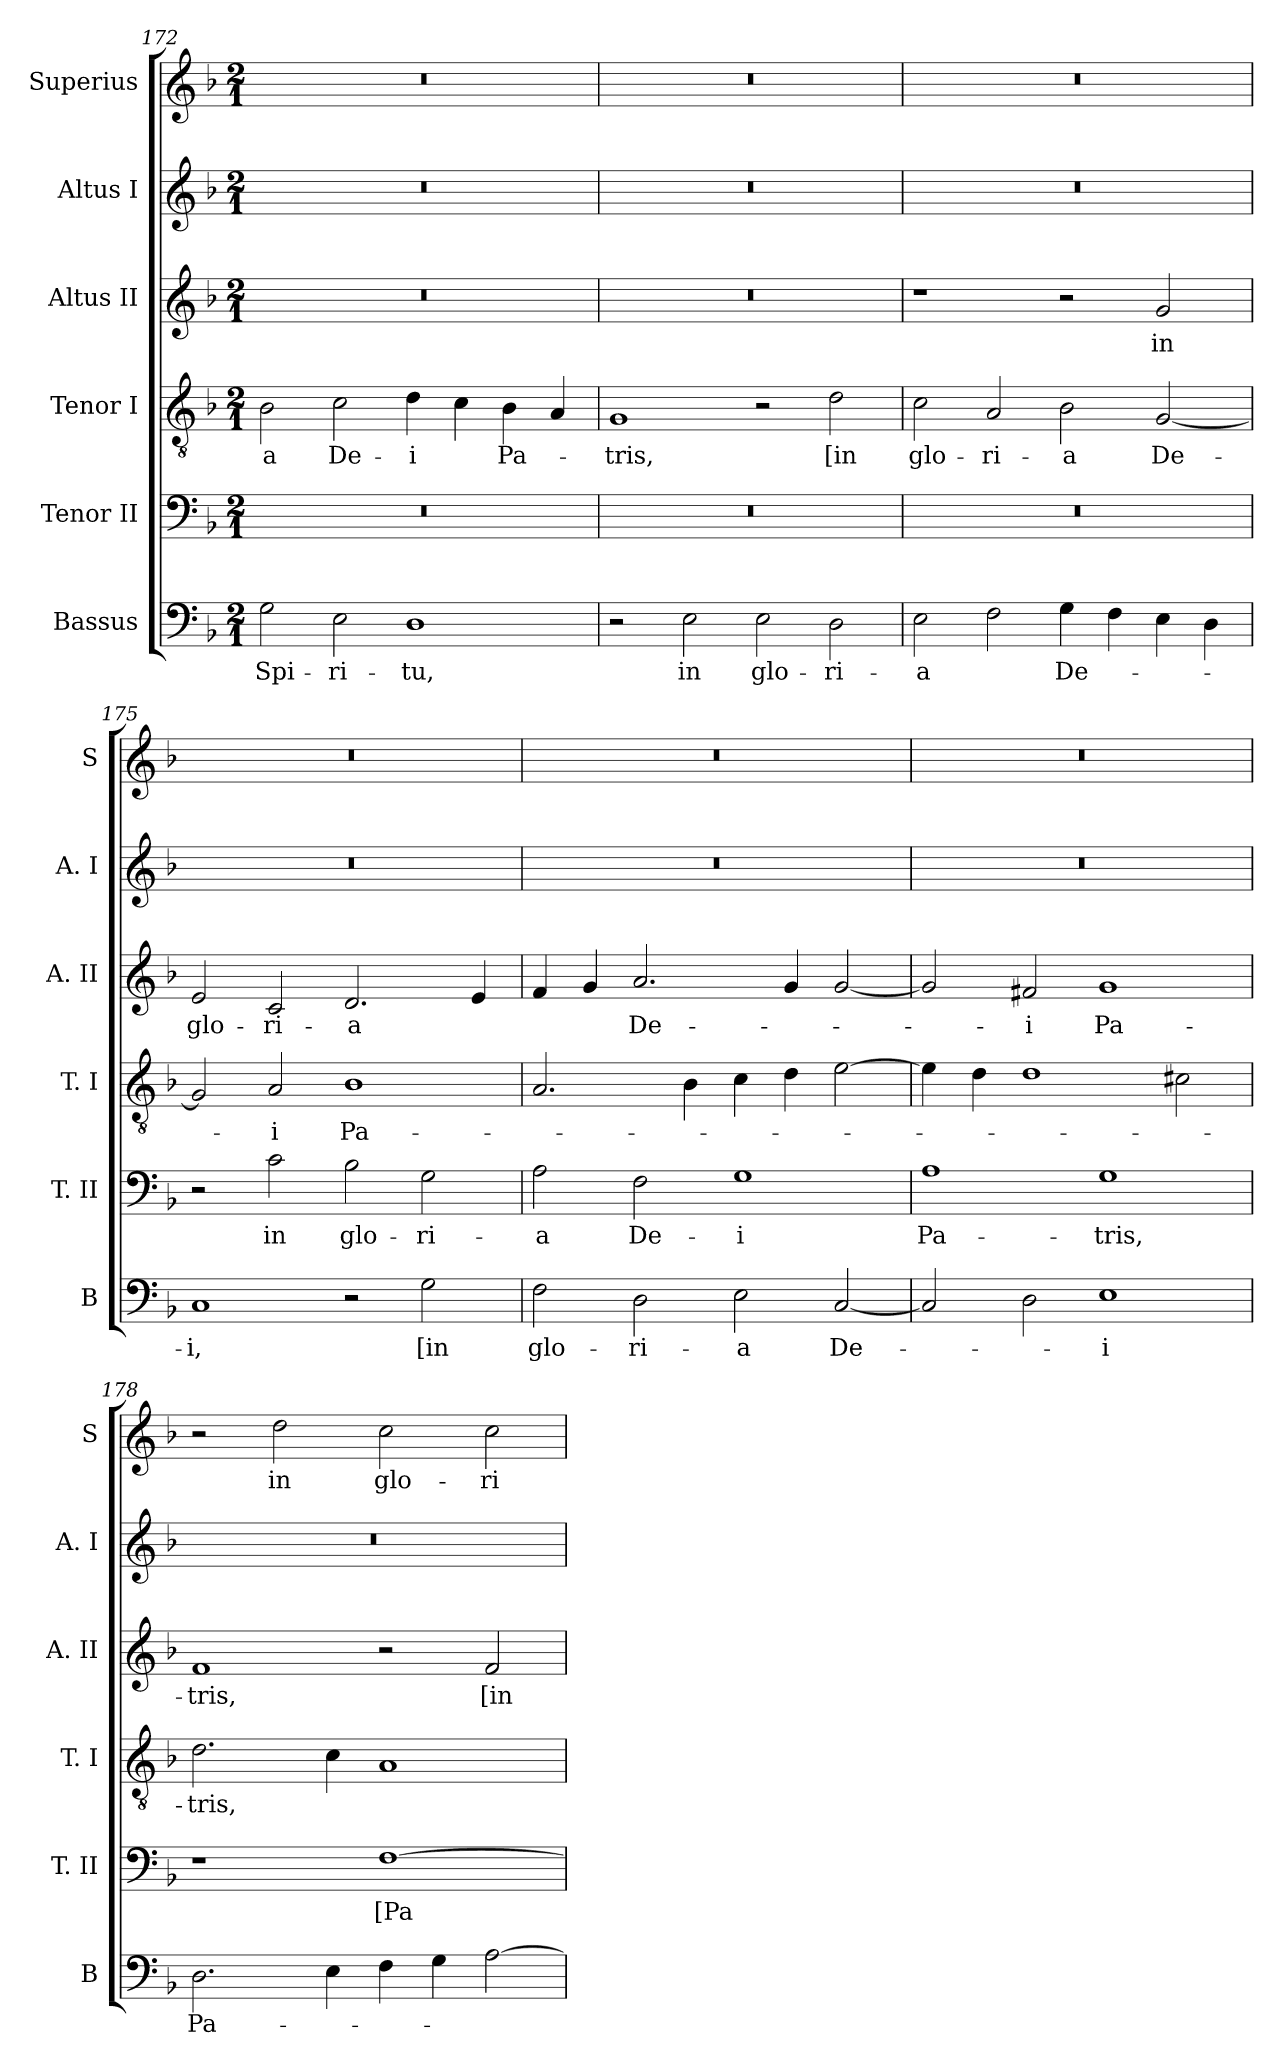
**kern	**text	**kern	**text	**kern	**text	**kern	**text	**kern	**kern	**text
*part6	*part6	*part5	*part5	*part4	*part4	*part3	*part3	*part2	*part1	*part1
*staff6	*staff6	*staff5	*staff5	*staff4	*staff4	*staff3	*staff3	*staff2	*staff1	*staff1
*I"Bassus	*	*I"Tenor II	*	*I"Tenor I	*	*I"Altus II	*	*I"Altus I	*I"Superius	*
*I'B	*	*I'T. II	*	*I'T. I	*	*I'A. II	*	*I'A. I	*I'S	*
*clefF4	*	*clefF4	*	*clefGv2	*	*clefG2	*	*clefG2	*clefG2	*
*k[b-]	*	*k[b-]	*	*k[b-]	*	*k[b-]	*	*k[b-]	*k[b-]	*
*F:	*	*F:	*	*F:	*	*F:	*	*F:	*F:	*
*M2/1	*	*M2/1	*	*M2/1	*	*M2/1	*	*M2/1	*M2/1	*
=172	=172	=172	=172	=172	=172	=172	=172	=172	=172	=172
2G	Spi-	0r	.	2B-	-a	0r	.	0r	0r	.
2E	-ri-	.	.	2c	De-	.	.	.	.	.
1D	-tu,	.	.	4d	-i	.	.	.	.	.
.	.	.	.	4c	.	.	.	.	.	.
.	.	.	.	4B-	Pa-	.	.	.	.	.
.	.	.	.	4A	.	.	.	.	.	.
=173	=173	=173	=173	=173	=173	=173	=173	=173	=173	=173
2r	.	0r	.	1G	-tris,	0r	.	0r	0r	.
2E	in	.	.	.	.	.	.	.	.	.
2E	glo-	.	.	2r	.	.	.	.	.	.
2D	-ri-	.	.	2d	[in	.	.	.	.	.
=174	=174	=174	=174	=174	=174	=174	=174	=174	=174	=174
2E	-a	0r	.	2c	glo-	1r	.	0r	0r	.
2F	.	.	.	2A	-ri-	.	.	.	.	.
4G	De-	.	.	2B-	-a	2r	.	.	.	.
4F	.	.	.	.	.	.	.	.	.	.
4E	.	.	.	[2G	De-	2g	in	.	.	.
4D	.	.	.	.	.	.	.	.	.	.
=175	=175	=175	=175	=175	=175	=175	=175	=175	=175	=175
1C	-i,	2r	.	2G]	.	2e	glo-	0r	0r	.
.	.	2c	in	2A	-i	2c	-ri-	.	.	.
2r	.	2B-	glo-	1B-	Pa-	2.d	-a	.	.	.
2G	[in	2G	-ri-	.	.	.	.	.	.	.
.	.	.	.	.	.	4e	.	.	.	.
=176	=176	=176	=176	=176	=176	=176	=176	=176	=176	=176
2F	glo-	2A	-a	2.A	.	4f	.	0r	0r	.
.	.	.	.	.	.	4g	.	.	.	.
2D	-ri-	2F	De-	.	.	2.a	De-	.	.	.
.	.	.	.	4B-	.	.	.	.	.	.
2E	-a	1G	-i	4c	.	.	.	.	.	.
.	.	.	.	4d	.	4g	.	.	.	.
[2C	De-	.	.	[2e	.	[2g	.	.	.	.
=177	=177	=177	=177	=177	=177	=177	=177	=177	=177	=177
2C]	.	1A	Pa-	4e]	.	2g]	.	0r	0r	.
.	.	.	.	4d	.	.	.	.	.	.
2D	.	.	.	1d	.	2f#X	-i	.	.	.
1E	-i	1G	-tris,	.	.	1g	Pa-	.	.	.
.	.	.	.	2c#X	.	.	.	.	.	.
=178	=178	=178	=178	=178	=178	=178	=178	=178	=178	=178
2.D	Pa-	1r	.	2.d	-tris,	1f	-tris,	0r	2r	.
.	.	.	.	.	.	.	.	.	2dd	in
4E	.	.	.	4c	.	.	.	.	.	.
4F	.	[1F	[Pa-	1A	.	2r	.	.	2cc	glo-
4G	.	.	.	.	.	.	.	.	.	.
[2A	.	.	.	.	.	2f	[in	.	2cc	-ri-
=	=	=	=	=	=	=	=	=	=	=
*-	*-	*-	*-	*-	*-	*-	*-	*-	*-	*-
